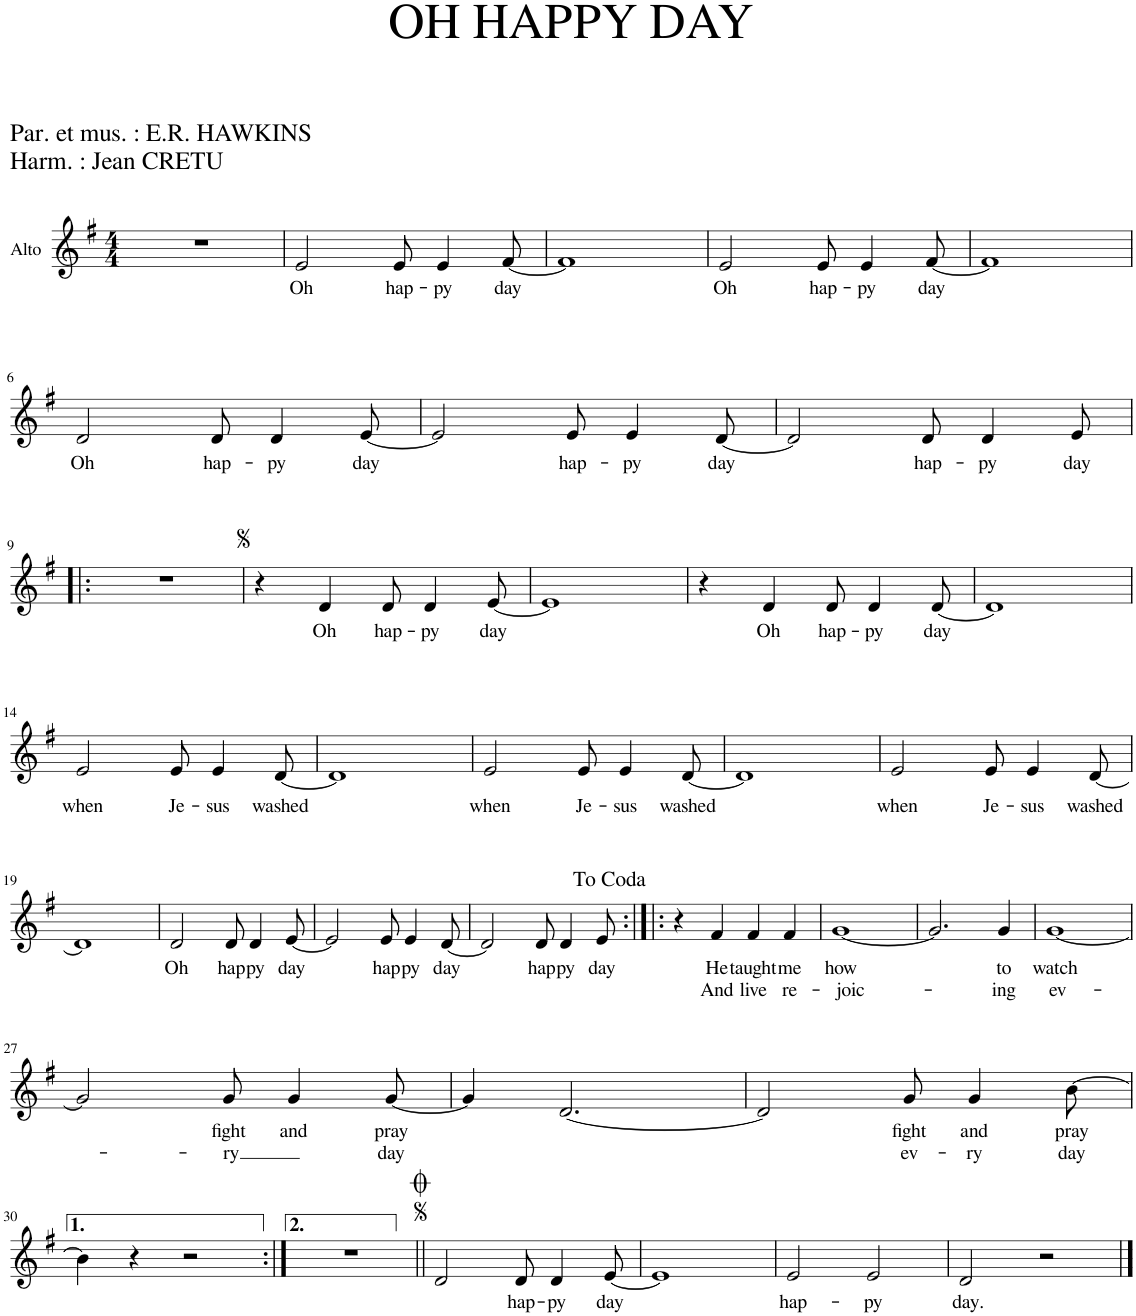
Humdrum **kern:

**kern	**text	**text
*part1	*part1	*part1
*staff1	*staff1	*staff1
*I"Alto	*	*
*clefG2	*	*
*k[f#]	*	*
*M4/4	*	*
=1	=1	=1
1r	.	.
=2	=2	=2
!	!LO:LY:b	!
2e/	Oh	.
!	!LO:LY:b	!
8e/	hap-	.
!	!LO:LY:b	!
4e/	-py	.
!	!LO:LY:b	!
[8f#/	day	.
=3	=3	=3
1f#]	.	.
=4	=4	=4
!	!LO:LY:b	!
2e/	Oh	.
!	!LO:LY:b	!
8e/	hap-	.
!	!LO:LY:b	!
4e/	-py	.
!	!LO:LY:b	!
[8f#/	day	.
=5	=5	=5
1f#]	.	.
!!LO:LB:g=z
=6	=6	=6
!	!LO:LY:b	!
2d/	Oh	.
!	!LO:LY:b	!
8d/	hap-	.
!	!LO:LY:b	!
4d/	-py	.
!	!LO:LY:b	!
[8e/	day	.
=7	=7	=7
2e/]	.	.
!	!LO:LY:b	!
8e/	hap-	.
!	!LO:LY:b	!
4e/	-py	.
!	!LO:LY:b	!
[8d/	day	.
=8	=8	=8
2d/]	.	.
!	!LO:LY:b	!
8d/	hap-	.
!	!LO:LY:b	!
4d/	-py	.
!	!LO:LY:b	!
8e/	day	.
!!LO:LB:g=z
=9!|:	=9!|:	=9!|:
1r	.	.
=10	=10	=10
4r	.	.
!	!LO:LY:b	!
4d/	Oh	.
!	!LO:LY:b	!
8d/	hap-	.
!	!LO:LY:b	!
4d/	-py	.
!	!LO:LY:b	!
[8e/	day	.
=11	=11	=11
1e]	.	.
=12	=12	=12
4r	.	.
!	!LO:LY:b	!
4d/	Oh	.
!	!LO:LY:b	!
8d/	hap-	.
!	!LO:LY:b	!
4d/	-py	.
!	!LO:LY:b	!
[8d/	day	.
=13	=13	=13
1d]	.	.
!!LO:LB:g=z
=14	=14	=14
!	!LO:LY:b	!
2e/	when	.
!	!LO:LY:b	!
8e/	Je-	.
!	!LO:LY:b	!
4e/	-sus	.
!	!LO:LY:b	!
[8d/	washed	.
=15	=15	=15
1d]	.	.
=16	=16	=16
!	!LO:LY:b	!
2e/	when	.
!	!LO:LY:b	!
8e/	Je-	.
!	!LO:LY:b	!
4e/	-sus	.
!	!LO:LY:b	!
[8d/	washed	.
=17	=17	=17
1d]	.	.
=18	=18	=18
!	!LO:LY:b	!
2e/	when	.
!	!LO:LY:b	!
8e/	Je-	.
!	!LO:LY:b	!
4e/	-sus	.
!	!LO:LY:b	!
[8d/	washed	.
!!LO:LB:g=z
=19	=19	=19
1d]	.	.
=20	=20	=20
!	!LO:LY:b	!
2d/	Oh	.
!	!LO:LY:b	!
8d/	hap-	.
!	!LO:LY:b	!
4d/	-py	.
!	!LO:LY:b	!
[8e/	day	.
=21	=21	=21
2e/]	.	.
!	!LO:LY:b	!
8e/	hap-	.
!	!LO:LY:b	!
4e/	-py	.
!	!LO:LY:b	!
[8d/	day	.
=22	=22	=22
2d/]	.	.
!	!LO:LY:b	!
8d/	hap-	.
!	!LO:LY:b	!
4d/	-py	.
!	!LO:LY:b	!
8e/	day	.
=23:|!|:	=23:|!|:	=23:|!|:
4r	.	.
!	!LO:LY:b	!LO:LY:b
4f#/	He	And
!	!LO:LY:b	!LO:LY:b
4f#/	taught	live
!	!LO:LY:b	!LO:LY:b
4f#/	me	re-
=24	=24	=24
!	!LO:LY:b	!LO:LY:b
[1g	how	-joic-
=25	=25	=25
2.g/]	.	.
!	!LO:LY:b	!LO:LY:b
4g/	to	-ing
=26	=26	=26
!	!LO:LY:b	!LO:LY:b
[1g	watch	ev-
!!LO:LB:g=z
=27	=27	=27
2g/]	.	.
!	!LO:LY:b	!LO:LY:b
8g/	fight	-ry
!	!LO:LY:b	!
4g/	and	.
!	!LO:LY:b	!LO:LY:b
[8g/	pray	day
=28	=28	=28
4g/]	.	.
[2.d/	.	.
=29	=29	=29
2d/]	.	.
!	!LO:LY:b	!LO:LY:b
8g/	fight	ev-
!	!LO:LY:b	!LO:LY:b
4g/	and	-ry
!	!LO:LY:b	!LO:LY:b
[8b\	pray	day
!!LO:LB:g=z
=30	=30	=30
4b\]	.	.
4r	.	.
2r	.	.
=31:|!	=31:|!	=31:|!
1r	.	.
=32||	=32||	=32||
2d/	.	.
!	!LO:LY:b	!
8d/	hap-	.
!	!LO:LY:b	!
4d/	-py	.
!	!LO:LY:b	!
[8e/	day	.
=33	=33	=33
1e]	.	.
=34	=34	=34
!	!LO:LY:b	!
2e/	hap-	.
!	!LO:LY:b	!
2e/	-py	.
=35	=35	=35
!	!LO:LY:b	!
2d/	day.	.
2r	.	.
==	==	==
*-	*-	*-
